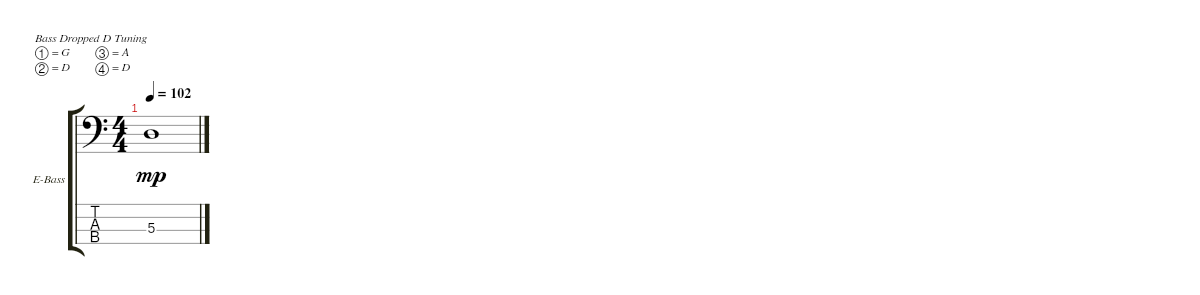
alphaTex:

\defaultSystemsLayout 4
\bracketExtendMode groupsimilarinstruments
\firstSystemTrackNameOrientation horizontal
\otherSystemsTrackNameOrientation horizontal
\track ("Bass" "E-Bass") {instrument electricbassfinger}
\staff {score tabs}
\tuning (G2 D2 A1 D1)
\ts (4 4)
\tempo 102
\clef f4
\ks c
5.3{t}.1{dy mp}
